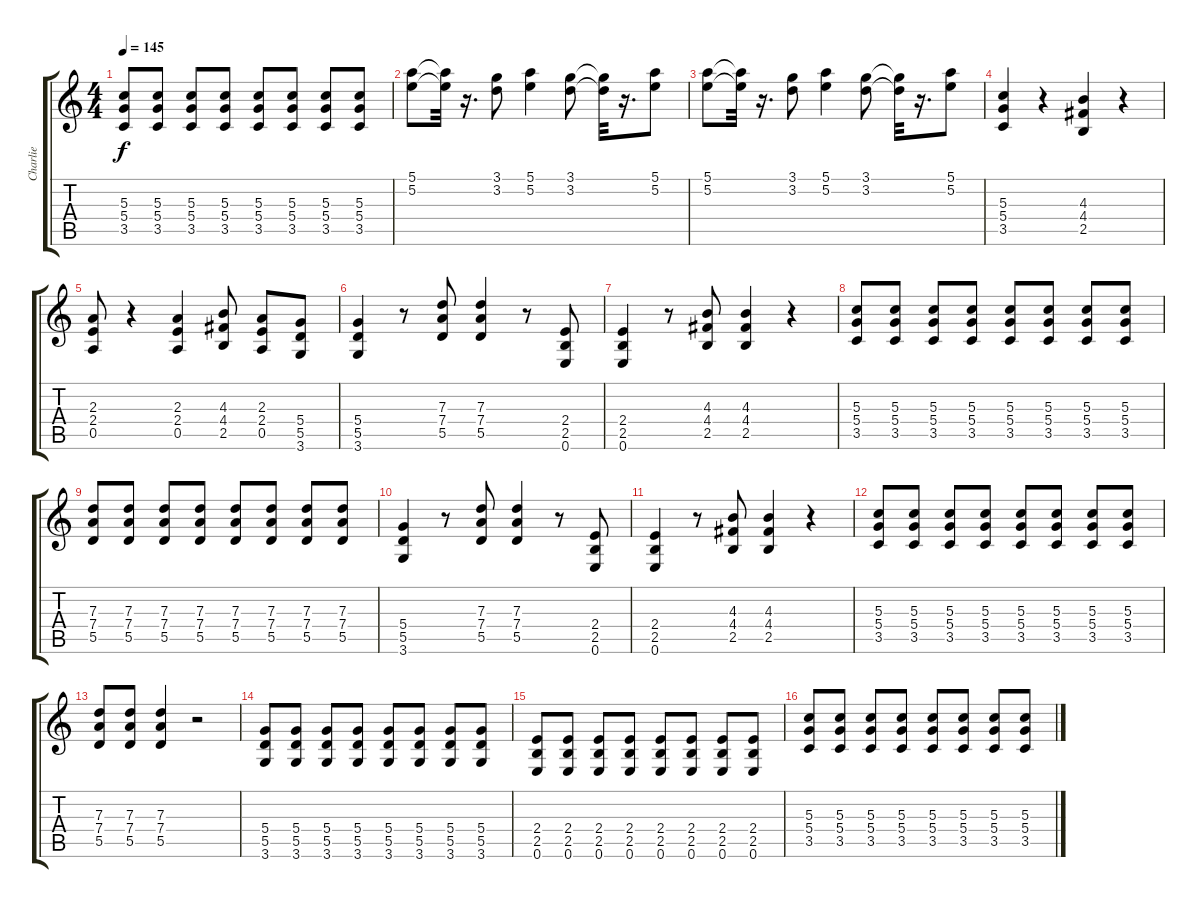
\track ("Charlie" "Charlie") {instrument overdrivenguitar}
\staff {score tabs}
\tuning (E4 B3 G3 D3 A2 E2) {hide}
\ts (4 4)
\tempo 145
\clef g2
\ks c
(5.3 5.4 3.5).8{dy f} (5.3 5.4 3.5).8 (5.3 5.4 3.5).8 (5.3 5.4 3.5).8 (5.3 5.4 3.5).8 (5.3 5.4 3.5).8 (5.3 5.4 3.5).8 (5.3 5.4 3.5).8 |
(5.1 5.2).8 (5.1{t} 5.2{t}).32 r.16{d} (3.1 3.2).8 (5.1 5.2).4 (3.1 3.2).8 (3.1{t} 3.2{t}).32 r.16{d} (5.1 5.2).8 |
(5.1 5.2).8 (5.1{t} 5.2{t}).32 r.16{d} (3.1 3.2).8 (5.1 5.2).4 (3.1 3.2).8 (3.1{t} 3.2{t}).32 r.16{d} (5.1 5.2).8 |
(5.3 5.4 3.5).4 r.4 (4.3 4.4 2.5).4 r.4 |
(2.3 2.4 0.5).8 r.4 (2.3 2.4 0.5).4 (4.3 4.4 2.5).8 (2.3 2.4 0.5).8 (5.4 5.5 3.6).8 |
(5.4 5.5 3.6).4 r.8 (7.3 7.4 5.5).8 (7.3 7.4 5.5).4 r.8 (2.4 2.5 0.6).8 |
(2.4 2.5 0.6).4 r.8 (4.3 4.4 2.5).8 (4.3 4.4 2.5).4 r.4 |
(5.3 5.4 3.5).8 (5.3 5.4 3.5).8 (5.3 5.4 3.5).8 (5.3 5.4 3.5).8 (5.3 5.4 3.5).8 (5.3 5.4 3.5).8 (5.3 5.4 3.5).8 (5.3 5.4 3.5).8 |
(7.3 7.4 5.5).8 (7.3 7.4 5.5).8 (7.3 7.4 5.5).8 (7.3 7.4 5.5).8 (7.3 7.4 5.5).8 (7.3 7.4 5.5).8 (7.3 7.4 5.5).8 (7.3 7.4 5.5).8 |
(5.4 5.5 3.6).4 r.8 (7.3 7.4 5.5).8 (7.3 7.4 5.5).4 r.8 (2.4 2.5 0.6).8 |
(2.4 2.5 0.6).4 r.8 (4.3 4.4 2.5).8 (4.3 4.4 2.5).4 r.4 |
(5.3 5.4 3.5).8 (5.3 5.4 3.5).8 (5.3 5.4 3.5).8 (5.3 5.4 3.5).8 (5.3 5.4 3.5).8 (5.3 5.4 3.5).8 (5.3 5.4 3.5).8 (5.3 5.4 3.5).8 |
(7.3 7.4 5.5).8 (7.3 7.4 5.5).8 (7.3 7.4 5.5).4 r.2 |
(5.4 5.5 3.6).8 (5.4 5.5 3.6).8 (5.4 5.5 3.6).8 (5.4 5.5 3.6).8 (5.4 5.5 3.6).8 (5.4 5.5 3.6).8 (5.4 5.5 3.6).8 (5.4 5.5 3.6).8 |
(2.4 2.5 0.6).8 (2.4 2.5 0.6).8 (2.4 2.5 0.6).8 (2.4 2.5 0.6).8 (2.4 2.5 0.6).8 (2.4 2.5 0.6).8 (2.4 2.5 0.6).8 (2.4 2.5 0.6).8 |
(5.3 5.4 3.5).8 (5.3 5.4 3.5).8 (5.3 5.4 3.5).8 (5.3 5.4 3.5).8 (5.3 5.4 3.5).8 (5.3 5.4 3.5).8 (5.3 5.4 3.5).8 (5.3 5.4 3.5).8
